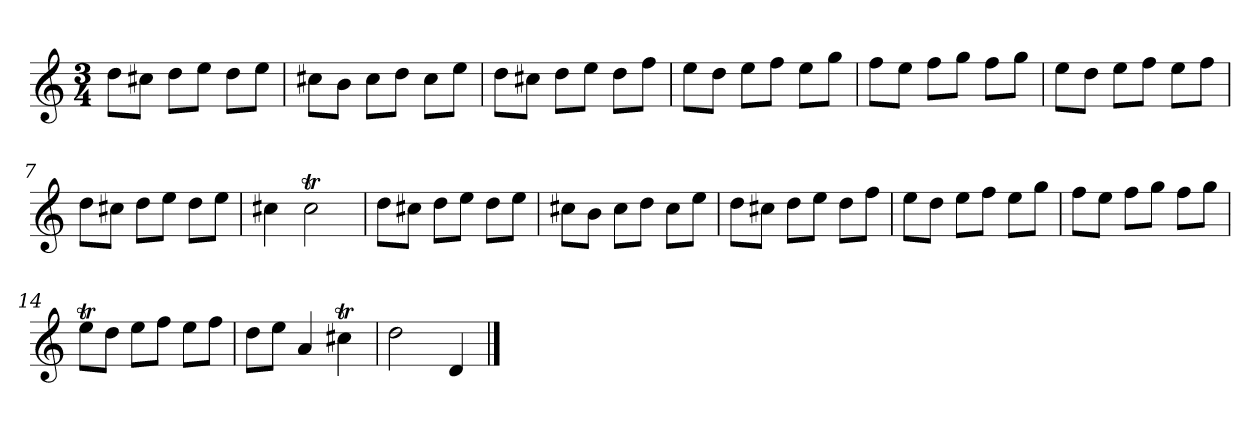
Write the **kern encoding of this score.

**kern
*part1
*staff1
*clefG2
*k[]
*D:dor
*M3/4
*MM120
=1
8dd\L
8cc#X\J
8dd\L
8ee\J
8dd\L
8ee\J
=2
8cc#X\L
8b\J
8cc#\L
8dd\J
8cc#\L
8ee\J
=3
8dd\L
8cc#X\J
8dd\L
8ee\J
8dd\L
8ff\J
=4
8ee\L
8dd\J
8ee\L
8ff\J
8ee\L
8gg\J
=5
8ff\L
8ee\J
8ff\L
8gg\J
8ff\L
8gg\J
=6
8ee\L
8dd\J
8ee\L
8ff\J
8ee\L
8ff\J
=7
8dd\L
8cc#X\J
8dd\L
8ee\J
8dd\L
8ee\J
=8
4cc#X
2cc#t
=9
8dd\L
8cc#X\J
8dd\L
8ee\J
8dd\L
8ee\J
=10
8cc#X\L
8b\J
8cc#\L
8dd\J
8cc#\L
8ee\J
=11
8dd\L
8cc#X\J
8dd\L
8ee\J
8dd\L
8ff\J
=12
8ee\L
8dd\J
8ee\L
8ff\J
8ee\L
8gg\J
=13
8ff\L
8ee\J
8ff\L
8gg\J
8ff\L
8gg\J
=14
8eet\L
8dd\J
8ee\L
8ff\J
8ee\L
8ff\J
=15
8dd\L
8ee\J
4a
4cc#Xt
=16
2dd
4d
==
*-
